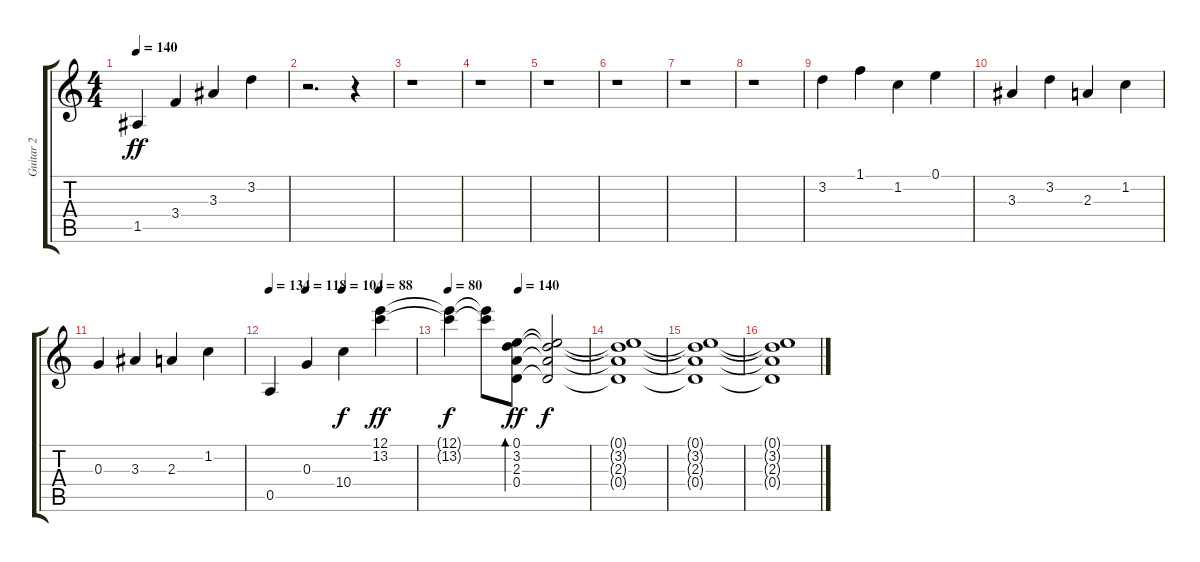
\track ("Guitar 2" "Guitar 2") {instrument acousticguitarsteel}
\staff {score tabs}
\tuning (E4 B3 G3 D3 A2 E2) {hide}
\ts (4 4)
\tempo 140
\clef g2
\ks c
1.5.4{dy ff} 3.4.4 3.3.4 3.2.4 |
r.2{d} r.4 |
r.1 |
r.1 |
r.1 |
r.1 |
r.1 |
r.1 |
3.2.4{volume 14} 1.1.4 1.2.4 0.1.4 |
3.3.4 3.2.4 2.3.4 1.2.4 |
0.3.4 3.3.4 2.3.4 1.2.4 |
\tempo 134
\tempo (118 0.25)
\tempo (104 0.5)
\tempo (88 0.75)
0.5.4 0.3.4 10.4.4{dy f} (12.1 13.2).4{dy ff} |
\tempo 80
\tempo (140 0.5)
(12.1{t} 13.2{t}).4{dy f} (12.1{t} 13.2{t}).8 (0.1 3.2 2.3 0.4).8{bd 240 dy ff} (0.1{t} 3.2{t} 2.3{t} 0.4{t}).2{dy f} |
(0.1{t} 3.2{t} 2.3{t} 0.4{t}).1 |
(0.1{t} 3.2{t} 2.3{t} 0.4{t}).1 |
(0.1{t} 3.2{t} 2.3{t} 0.4{t}).1
